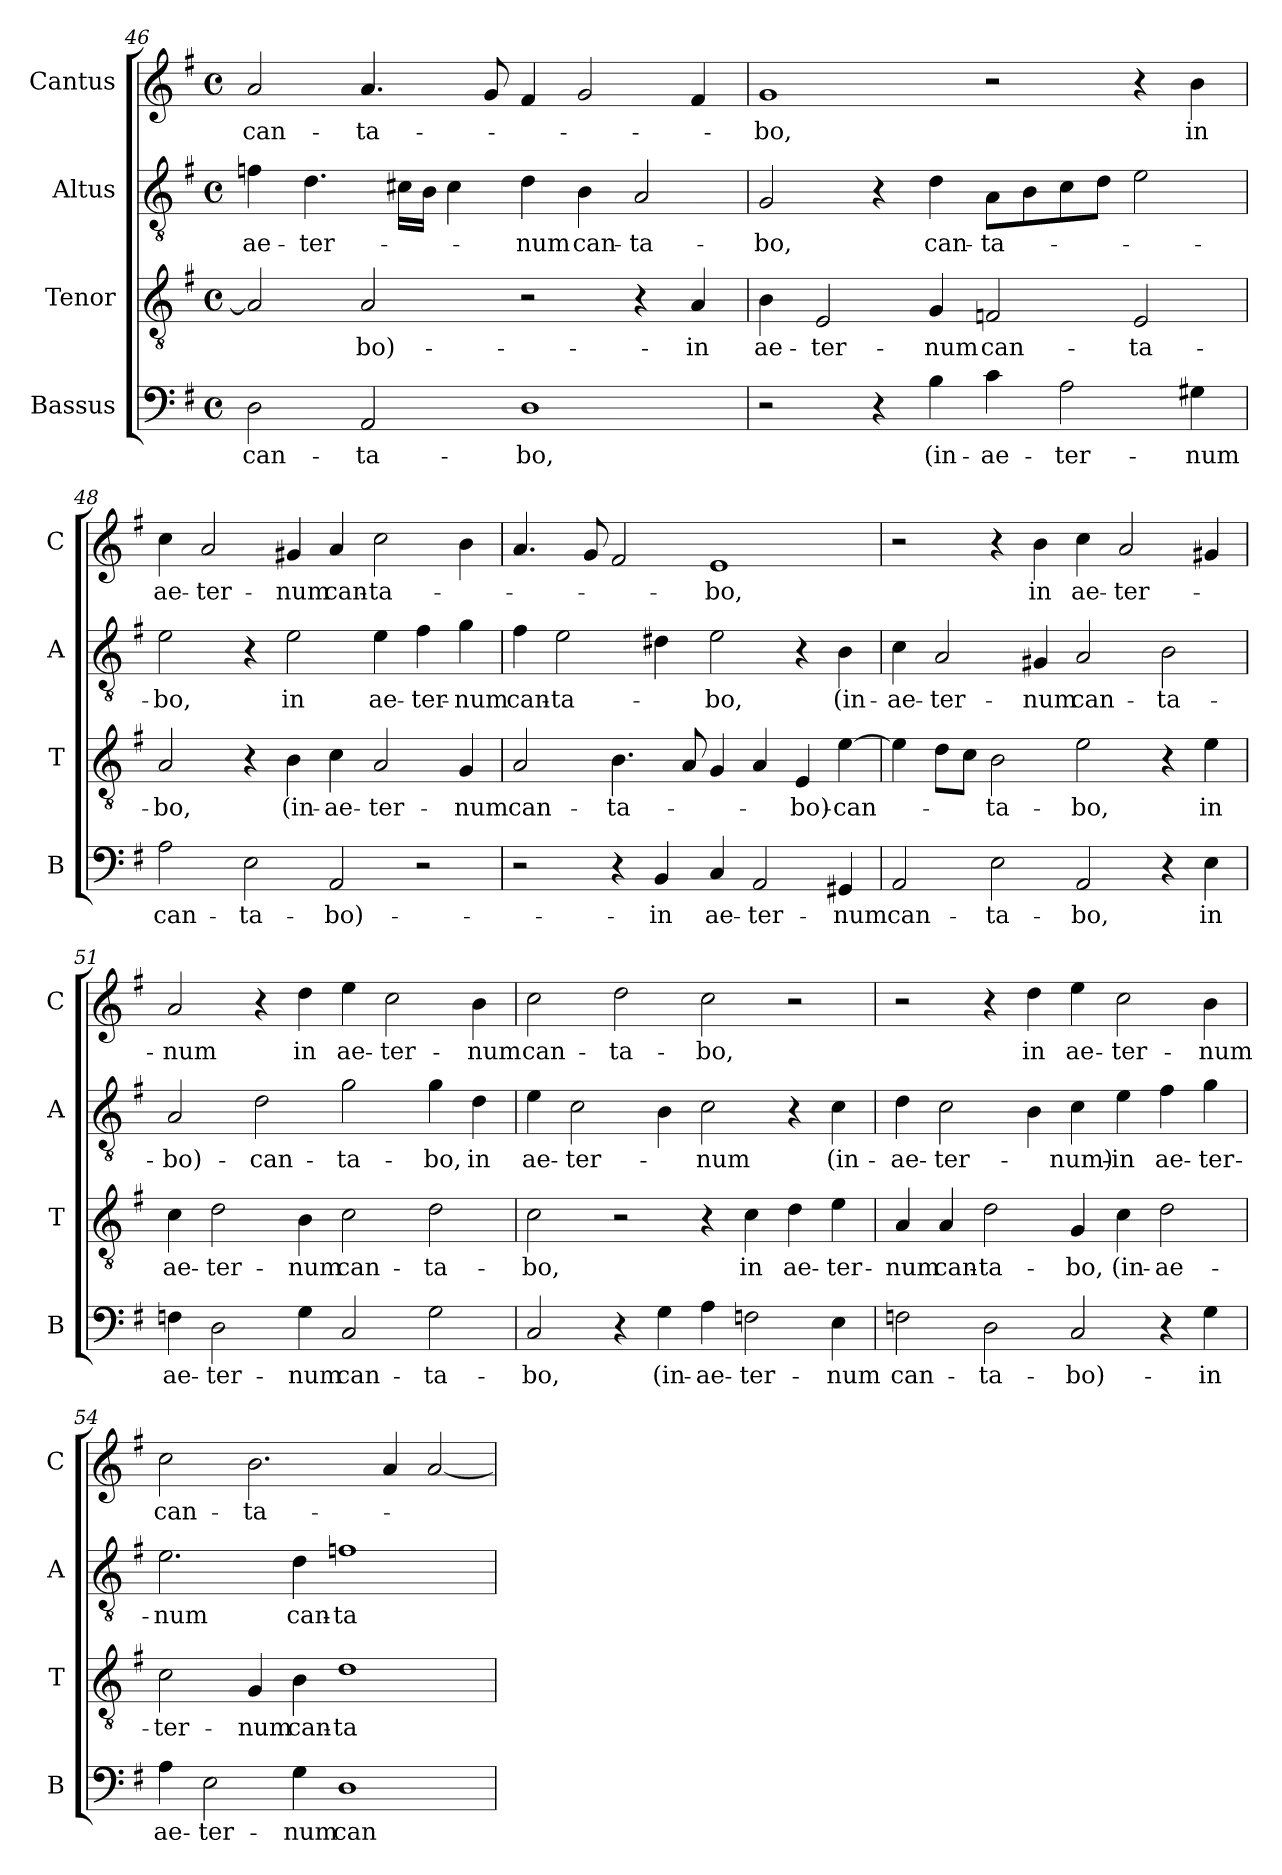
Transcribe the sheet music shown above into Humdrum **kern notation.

**kern	**text	**kern	**text	**kern	**text	**kern	**text
*part4	*part4	*part3	*part3	*part2	*part2	*part1	*part1
*staff4	*staff4	*staff3	*staff3	*staff2	*staff2	*staff1	*staff1
*I"Bassus	*	*I"Tenor	*	*I"Altus	*	*I"Cantus	*
*I'B	*	*I'T	*	*I'A	*	*I'C	*
*clefF4	*	*clefGv2	*	*clefGv2	*	*clefG2	*
*k[f#]	*	*k[f#]	*	*k[f#]	*	*k[f#]	*
*G:	*	*G:	*	*G:	*	*G:	*
*M4/4	*	*M4/4	*	*M4/4	*	*M4/4	*
*met(c)	*	*met(c)	*	*met(c)	*	*met(c)	*
=46	=46	=46	=46	=46	=46	=46	=46
!	!LO:LY:b	!	!	!	!LO:LY:b	!	!LO:LY:b
2D\	can-	2A/]	.	4fn\	ae-	2a/	can-
!	!	!	!	!	!LO:LY:b	!	!
.	.	.	.	4.d\	-ter-	.	.
!	!LO:LY:b	!	!LO:LY:b	!	!	!	!LO:LY:b
2AA/	-ta-	2A/	-bo)-	.	.	4.a/	-ta-
.	.	.	.	16c#X\LL	.	.	.
.	.	.	.	16B\JJ	.	.	.
.	.	.	.	4c#\	.	.	.
.	.	.	.	.	.	8g/	.
!	!LO:LY:b	!	!	!	!LO:LY:b	!	!
1D	-bo,	2r	.	4d\	-num	4f#/	.
!	!	!	!	!	!LO:LY:b	!	!
.	.	.	.	4B\	can-	2g/	.
!	!	!	!	!	!LO:LY:b	!	!
.	.	4r	.	2A/	-ta-	.	.
!	!	!	!LO:LY:b	!	!	!	!
.	.	4A/	-in	.	.	4f#/	.
=47	=47	=47	=47	=47	=47	=47	=47
!	!	!	!LO:LY:b	!	!LO:LY:b	!	!LO:LY:b
2r	.	4B\	ae-	2G/	-bo,	1g	-bo,
!	!	!	!LO:LY:b	!	!	!	!
.	.	2E/	-ter-	.	.	.	.
4r	.	.	.	4r	.	.	.
!	!LO:LY:b	!	!LO:LY:b	!	!LO:LY:b	!	!
4B\	(in-	4G/	-num	4d\	can-	.	.
!	!LO:LY:b	!	!LO:LY:b	!	!LO:LY:b	!	!
4c\	-ae-	2Fn/	can-	8A\L	-ta-	2r	.
.	.	.	.	8B\	.	.	.
!	!LO:LY:b	!	!	!	!	!	!
2A\	-ter-	.	.	8c\	.	.	.
.	.	.	.	8d\J	.	.	.
!	!	!	!LO:LY:b	!	!	!	!
.	.	2E/	-ta-	2e\	.	4r	.
!	!LO:LY:b	!	!	!	!	!	!LO:LY:b
4G#X\	-num	.	.	.	.	4b\	in
!!LO:PB:g=z
=48	=48	=48	=48	=48	=48	=48	=48
!	!LO:LY:b	!	!LO:LY:b	!	!LO:LY:b	!	!LO:LY:b
2A\	can-	2A/	-bo,	2e\	-bo,	4cc\	ae-
!	!	!	!	!	!	!	!LO:LY:b
.	.	.	.	.	.	2a/	-ter-
!	!LO:LY:b	!	!	!	!	!	!
2E\	-ta-	4r	.	4r	.	.	.
!	!	!	!LO:LY:b	!	!LO:LY:b	!	!LO:LY:b
.	.	4B\	(in-	2e\	in	4g#X/	-num
!	!LO:LY:b	!	!LO:LY:b	!	!	!	!LO:LY:b
2AA/	-bo)-	4c\	-ae-	.	.	4a/	can-
!	!	!	!LO:LY:b	!	!LO:LY:b	!	!LO:LY:b
.	.	2A/	-ter-	4e\	ae-	2cc\	-ta-
!	!	!	!	!	!LO:LY:b	!	!
2r	.	.	.	4f#\	-ter-	.	.
!	!	!	!LO:LY:b	!	!LO:LY:b	!	!
.	.	4G/	-num	4g\	-num	4b\	.
=49	=49	=49	=49	=49	=49	=49	=49
!	!	!	!LO:LY:b	!	!LO:LY:b	!	!
2r	.	2A/	can-	4f#\	can-	4.a/	.
!	!	!	!	!	!LO:LY:b	!	!
.	.	.	.	2e\	-ta-	.	.
.	.	.	.	.	.	8g/	.
!	!	!	!LO:LY:b	!	!	!	!
4r	.	4.B\	-ta-	.	.	2f#/	.
!	!LO:LY:b	!	!	!	!	!	!
4BB/	-in	.	.	4d#X\	.	.	.
.	.	8A/	.	.	.	.	.
!	!LO:LY:b	!	!	!	!LO:LY:b	!	!LO:LY:b
4C/	ae-	4G/	.	2e\	-bo,	1e	-bo,
!	!LO:LY:b	!	!	!	!	!	!
2AA/	-ter-	4A/	.	.	.	.	.
!	!	!	!LO:LY:b	!	!	!	!
.	.	4E/	-bo)-	4r	.	.	.
!	!LO:LY:b	!	!LO:LY:b	!	!LO:LY:b	!	!
4GG#X/	-num	[4e\	-can-	4B\	(in-	.	.
=50	=50	=50	=50	=50	=50	=50	=50
!	!LO:LY:b	!	!	!	!LO:LY:b	!	!
2AA/	can-	4e\]	.	4c\	-ae-	2r	.
!	!	!	!	!	!LO:LY:b	!	!
.	.	8d\L	.	2A/	-ter-	.	.
.	.	8c\J	.	.	.	.	.
!	!LO:LY:b	!	!LO:LY:b	!	!	!	!
2E\	-ta-	2B\	-ta-	.	.	4r	.
!	!	!	!	!	!LO:LY:b	!	!LO:LY:b
.	.	.	.	4G#X/	-num	4b\	in
!	!LO:LY:b	!	!LO:LY:b	!	!LO:LY:b	!	!LO:LY:b
2AA/	-bo,	2e\	-bo,	2A/	can-	4cc\	ae-
!	!	!	!	!	!	!	!LO:LY:b
.	.	.	.	.	.	2a/	-ter-
!	!	!	!	!	!LO:LY:b	!	!
4r	.	4r	.	2B\	-ta-	.	.
!	!LO:LY:b	!	!LO:LY:b	!	!	!	!
4E\	in	4e\	in	.	.	4g#X/	.
!!LO:LB:g=z
=51	=51	=51	=51	=51	=51	=51	=51
!	!LO:LY:b	!	!LO:LY:b	!	!LO:LY:b	!	!LO:LY:b
4Fn\	ae-	4c\	ae-	2A/	-bo)-	2a/	-num
!	!LO:LY:b	!	!LO:LY:b	!	!	!	!
2D\	-ter-	2d\	-ter-	.	.	.	.
!	!	!	!	!	!LO:LY:b	!	!
.	.	.	.	2d\	-can-	4r	.
!	!LO:LY:b	!	!LO:LY:b	!	!	!	!LO:LY:b
4G\	-num	4B\	-num	.	.	4dd\	in
!	!LO:LY:b	!	!LO:LY:b	!	!LO:LY:b	!	!LO:LY:b
2C/	can-	2c\	can-	2g\	-ta-	4ee\	ae-
!	!	!	!	!	!	!	!LO:LY:b
.	.	.	.	.	.	2cc\	-ter-
!	!LO:LY:b	!	!LO:LY:b	!	!LO:LY:b	!	!
2G\	-ta-	2d\	-ta-	4g\	-bo,	.	.
!	!	!	!	!	!LO:LY:b	!	!LO:LY:b
.	.	.	.	4d\	in	4b\	-num
=52	=52	=52	=52	=52	=52	=52	=52
!	!LO:LY:b	!	!LO:LY:b	!	!LO:LY:b	!	!LO:LY:b
2C/	-bo,	2c\	-bo,	4e\	ae-	2cc\	can-
!	!	!	!	!	!LO:LY:b	!	!
.	.	.	.	2c\	-ter-	.	.
!	!	!	!	!	!	!	!LO:LY:b
4r	.	2r	.	.	.	2dd\	-ta-
!	!LO:LY:b	!	!	!	!	!	!
4G\	(in-	.	.	4B\	.	.	.
!	!LO:LY:b	!	!	!	!LO:LY:b	!	!LO:LY:b
4A\	-ae-	4r	.	2c\	-num	2cc\	-bo,
!	!LO:LY:b	!	!LO:LY:b	!	!	!	!
2Fn\	-ter-	4c\	in	.	.	.	.
!	!	!	!LO:LY:b	!	!	!	!
.	.	4d\	ae-	4r	.	2r	.
!	!LO:LY:b	!	!LO:LY:b	!	!LO:LY:b	!	!
4E\	-num	4e\	-ter-	4c\	(in-	.	.
=53	=53	=53	=53	=53	=53	=53	=53
!	!LO:LY:b	!	!LO:LY:b	!	!LO:LY:b	!	!
2Fn\	can-	4A/	-num	4d\	-ae-	2r	.
!	!	!	!LO:LY:b	!	!LO:LY:b	!	!
.	.	4A/	can-	2c\	-ter-	.	.
!	!LO:LY:b	!	!LO:LY:b	!	!	!	!
2D\	-ta-	2d\	-ta-	.	.	4r	.
!	!	!	!	!	!	!	!LO:LY:b
.	.	.	.	4B\	.	4dd\	in
!	!LO:LY:b	!	!LO:LY:b	!	!LO:LY:b	!	!LO:LY:b
2C/	-bo)-	4G/	-bo,	4c\	-num)-	4ee\	ae-
!	!	!	!LO:LY:b	!	!LO:LY:b	!	!LO:LY:b
.	.	4c\	(in-	4e\	-in	2cc\	-ter-
!	!	!	!LO:LY:b	!	!LO:LY:b	!	!
4r	.	2d\	-ae-	4f#\	ae-	.	.
!	!LO:LY:b	!	!	!	!LO:LY:b	!	!LO:LY:b
4G\	-in	.	.	4g\	-ter-	4b\	-num
=54	=54	=54	=54	=54	=54	=54	=54
!	!LO:LY:b	!	!LO:LY:b	!	!LO:LY:b	!	!LO:LY:b
4A\	ae-	2c\	-ter-	2.e\	-num	2cc\	can-
!	!LO:LY:b	!	!	!	!	!	!
2E\	-ter-	.	.	.	.	.	.
!	!	!	!LO:LY:b	!	!	!	!LO:LY:b
.	.	4G/	-num	.	.	2.b\	-ta-
!	!LO:LY:b	!	!LO:LY:b	!	!LO:LY:b	!	!
4G\	-num	4B\	can-	4d\	can-	.	.
!	!LO:LY:b	!	!LO:LY:b	!	!LO:LY:b	!	!
1D	can-	1d	-ta-	1fn	-ta-	.	.
.	.	.	.	.	.	4a/	.
.	.	.	.	.	.	[2a/	.
=	=	=	=	=	=	=	=
*-	*-	*-	*-	*-	*-	*-	*-
